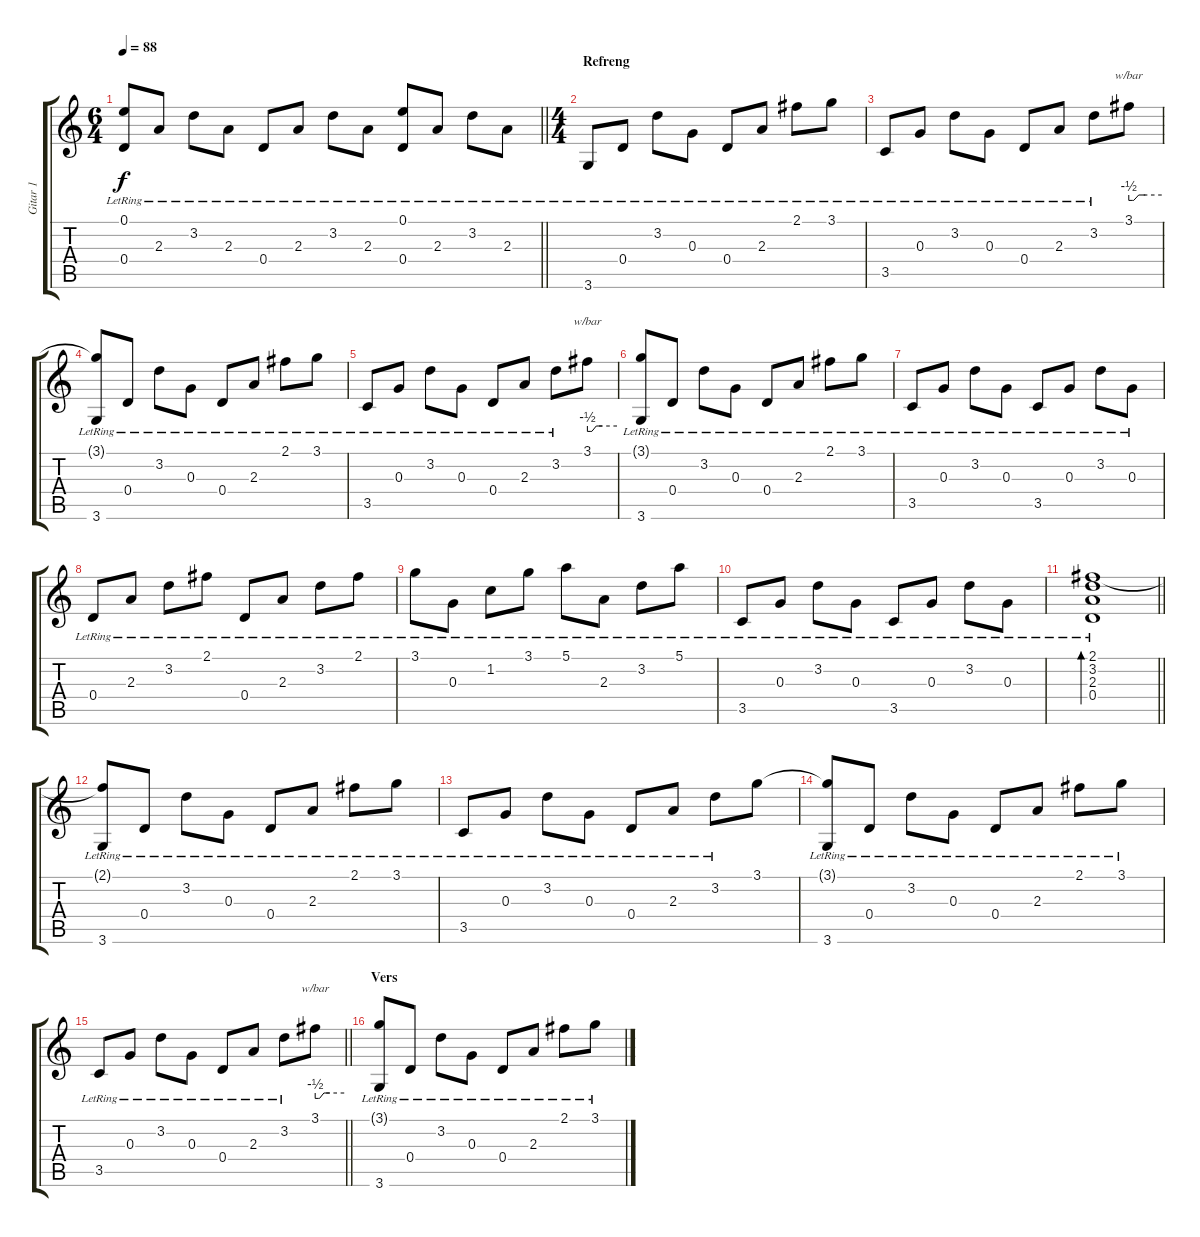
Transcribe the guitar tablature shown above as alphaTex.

\track ("Gitar 1" "Gitar 1") {instrument acousticguitarnylon}
\staff {score tabs}
\tuning (E4 B3 G3 D3 A2 E2) {hide}
\ts (6 4)
\tempo 88
\clef g2
\barLineRight lightlight
\ks c
(0.1{lr} 0.4{lr}).8{dy f} 2.3{lr}.8 3.2{lr}.8 2.3{lr}.8 0.4{lr}.8 2.3{lr}.8 3.2{lr}.8 2.3{lr}.8 (0.1{lr} 0.4{lr}).8 2.3{lr}.8 3.2{lr}.8 2.3{lr}.8 |
\ts (4 4)
\section ("" "Refreng")
3.6{lr}.8{volume 11} 0.4{lr}.8 3.2{lr}.8 0.3{lr}.8 0.4{lr}.8 2.3{lr}.8 2.1{lr}.8 3.1{lr}.8 |
3.5{lr}.8 0.3{lr}.8 3.2{lr}.8 0.3{lr}.8 0.4{lr}.8 2.3{lr}.8 3.2{lr}.8 3.1.8{tbe (custom default 0 -2 7 -2 9 -2 18 0 30 0 60 0)} |
(3.1{t} 3.6{lr}).8 0.4{lr}.8 3.2{lr}.8 0.3{lr}.8 0.4{lr}.8 2.3{lr}.8 2.1{lr}.8 3.1{lr}.8 |
3.5{lr}.8 0.3{lr}.8 3.2{lr}.8 0.3{lr}.8 0.4{lr}.8 2.3{lr}.8 3.2{lr}.8 3.1.8{tbe (custom default 0 -2 7 -2 9 -2 18 0 30 0 60 0)} |
(3.1{t} 3.6{lr}).8 0.4{lr}.8 3.2{lr}.8 0.3{lr}.8 0.4{lr}.8 2.3{lr}.8 2.1{lr}.8 3.1{lr}.8 |
3.5{lr}.8 0.3{lr}.8 3.2{lr}.8 0.3{lr}.8 3.5{lr}.8 0.3{lr}.8 3.2{lr}.8 0.3{lr}.8 |
0.4{lr}.8 2.3{lr}.8 3.2{lr}.8 2.1{lr}.8 0.4{lr}.8 2.3{lr}.8 3.2{lr}.8 2.1{lr}.8 |
3.1{lr}.8 0.3{lr}.8 1.2{lr}.8 3.1{lr}.8 5.1{lr}.8 2.3{lr}.8 3.2{lr}.8 5.1{lr}.8 |
3.5{lr}.8 0.3{lr}.8 3.2{lr}.8 0.3{lr}.8 3.5{lr}.8 0.3{lr}.8 3.2{lr}.8 0.3{lr}.8 |
\barLineRight lightlight
(2.1{lr} 3.2{lr} 2.3{lr} 0.4{lr}).1{bd 240} |
(2.1{t} 3.6{lr}).8 0.4{lr}.8 3.2{lr}.8 0.3{lr}.8 0.4{lr}.8 2.3{lr}.8 2.1{lr}.8 3.1{lr}.8 |
3.5{lr}.8 0.3{lr}.8 3.2{lr}.8 0.3{lr}.8 0.4{lr}.8 2.3{lr}.8 3.2{lr}.8 3.1.8 |
(3.1{t} 3.6{lr}).8 0.4{lr}.8 3.2{lr}.8 0.3{lr}.8 0.4{lr}.8 2.3{lr}.8 2.1{lr}.8 3.1{lr}.8 |
\barLineRight lightlight
3.5{lr}.8 0.3{lr}.8 3.2{lr}.8 0.3{lr}.8 0.4{lr}.8 2.3{lr}.8 3.2{lr}.8 3.1.8{tbe (custom default 0 -2 7 -2 9 -2 18 0 30 0 60 0)} |
\section ("" "Vers")
(3.1{t} 3.6{lr}).8 0.4{lr}.8 3.2{lr}.8 0.3{lr}.8 0.4{lr}.8 2.3{lr}.8 2.1{lr}.8 3.1{lr}.8
